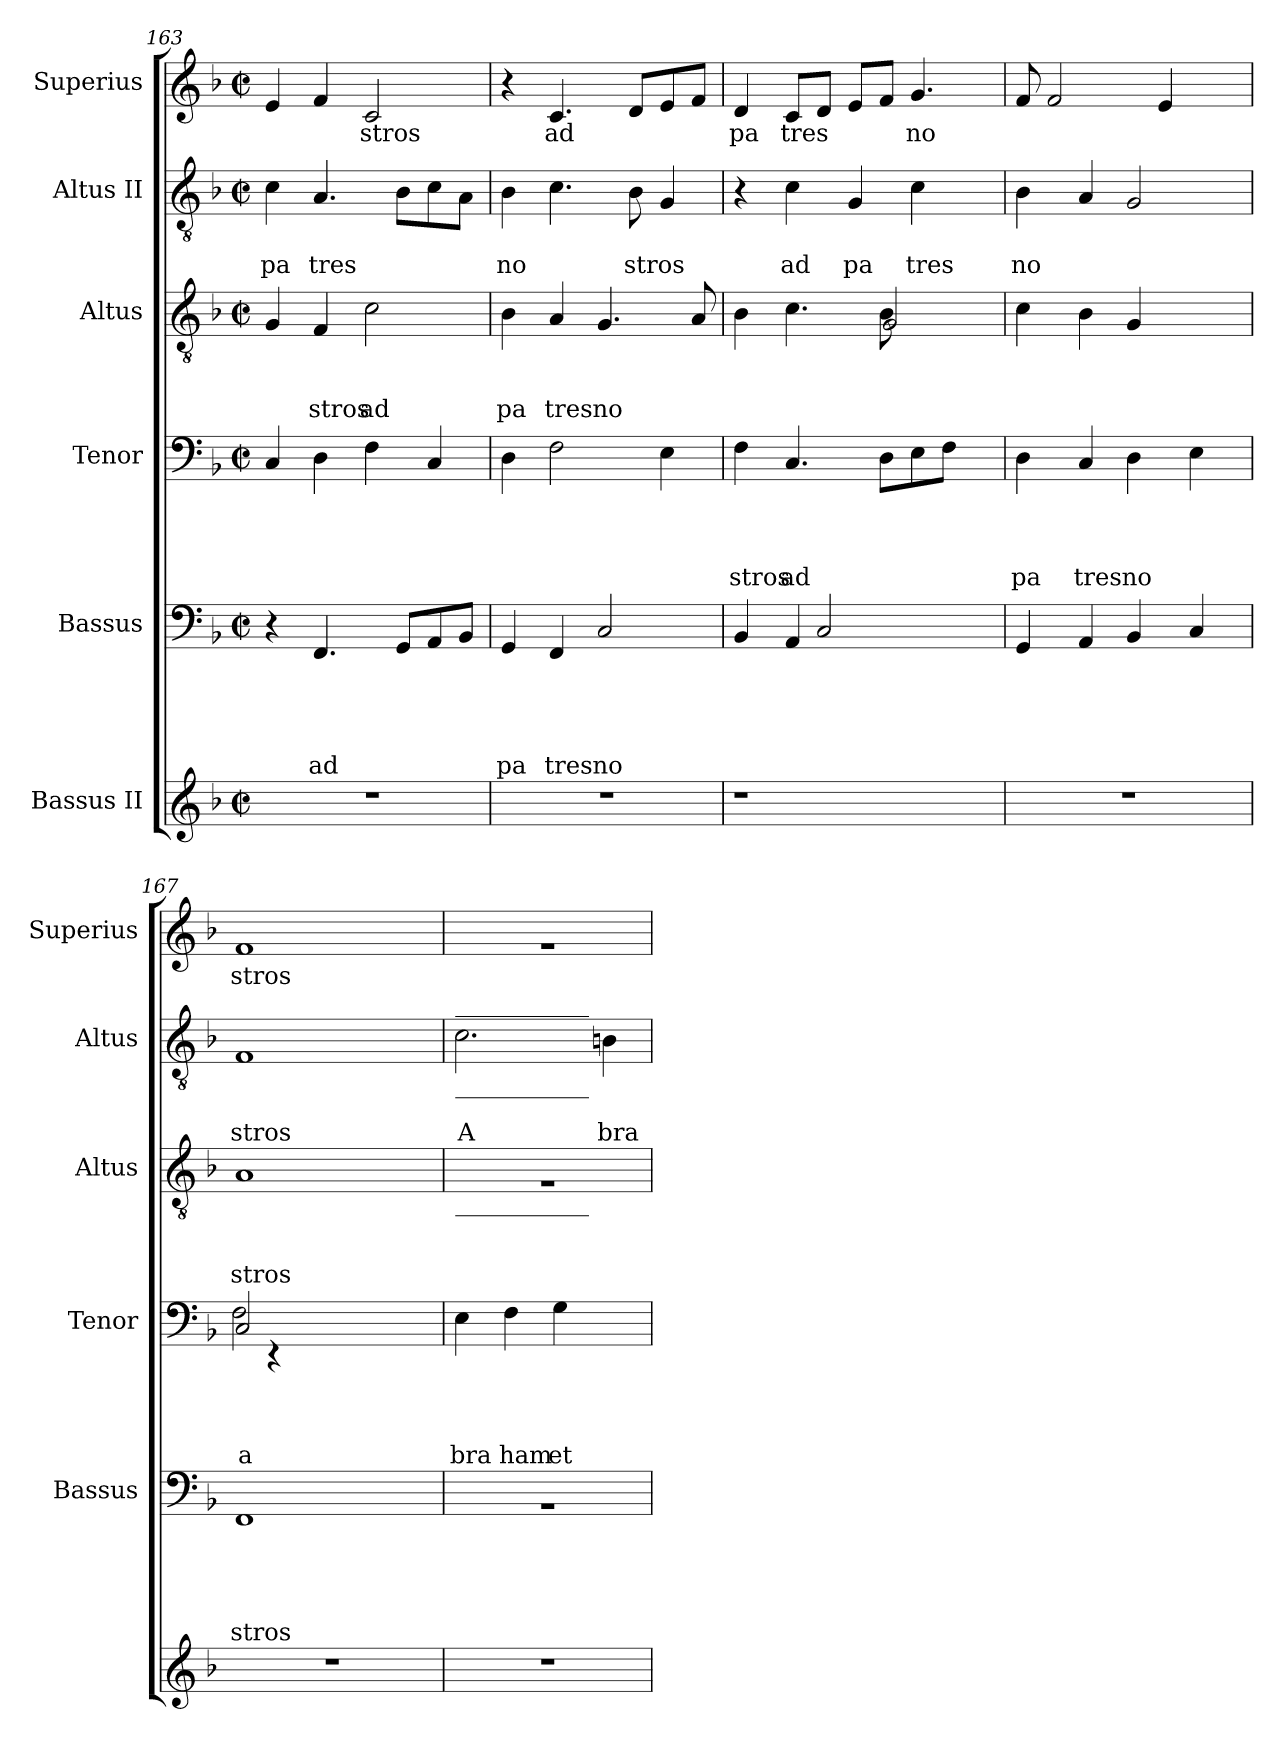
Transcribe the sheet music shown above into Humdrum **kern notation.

**kern	**kern	**text	**text	**text	**text	**text	**kern	**text	**text	**text	**text	**kern	**text	**text	**text	**kern	**text	**text	**kern	**text
*part6	*part5	*part5	*part5	*part5	*part5	*part5	*part4	*part4	*part4	*part4	*part4	*part3	*part3	*part3	*part3	*part2	*part2	*part2	*part1	*part1
*staff6	*staff5	*staff5	*staff5	*staff5	*staff5	*staff5	*staff4	*staff4	*staff4	*staff4	*staff4	*staff3	*staff3	*staff3	*staff3	*staff2	*staff2	*staff2	*staff1	*staff1
*I"Bassus II	*I"Bassus	*	*	*	*	*	*I"Tenor	*	*	*	*	*I"Altus	*	*	*	*I"Altus II	*	*	*I"Superius	*
*	*I'Bassus	*	*	*	*	*	*I'Tenor	*	*	*	*	*I'Altus	*	*	*	*I'Altus	*	*	*I'Superius	*
*clefG2	*clefF4	*	*	*	*	*	*clefF4	*	*	*	*	*clefGv2	*	*	*	*clefGv2	*	*	*clefG2	*
*k[b-]	*k[b-]	*	*	*	*	*	*k[b-]	*	*	*	*	*k[b-]	*	*	*	*k[b-]	*	*	*k[b-]	*
*F:	*F:	*	*	*	*	*	*F:	*	*	*	*	*F:	*	*	*	*F:	*	*	*F:	*
*M2/2	*M2/2	*	*	*	*	*	*M2/2	*	*	*	*	*M2/2	*	*	*	*M2/2	*	*	*M2/2	*
*met(c|)	*met(c|)	*	*	*	*	*	*met(c|)	*	*	*	*	*met(c|)	*	*	*	*met(c|)	*	*	*met(c|)	*
=163	=163	=163	=163	=163	=163	=163	=163	=163	=163	=163	=163	=163	=163	=163	=163	=163	=163	=163	=163	=163
!	!	!	!	!	!	!	!	!	!	!	!	!	!	!	!	!	!	!LO:LY:b	!	!
1r	4r	.	.	.	.	.	4C/	.	.	.	.	4G/	.	.	.	4c\	.	pa	4e/	.
!	!	!	!	!	!	!LO:LY:b	!	!	!	!	!	!	!	!	!LO:LY:b	!	!	!LO:LY:b	!	!
.	4.FF/	.	.	.	.	ad	4D\	.	.	.	.	4F/	.	.	stros	4.A/	.	tres	4f/	.
!	!	!	!	!	!	!	!	!	!	!	!	!	!	!	!LO:LY:b	!	!	!	!	!LO:LY:b
.	.	.	.	.	.	.	4F\	.	.	.	.	2c\	.	.	ad	.	.	.	2c/	stros
.	8GG/L	.	.	.	.	.	.	.	.	.	.	.	.	.	.	8B-\L	.	.	.	.
.	8AA/	.	.	.	.	.	4C/	.	.	.	.	.	.	.	.	8c\	.	.	.	.
.	8BB-/J	.	.	.	.	.	.	.	.	.	.	.	.	.	.	8A\J	.	.	.	.
=164	=164	=164	=164	=164	=164	=164	=164	=164	=164	=164	=164	=164	=164	=164	=164	=164	=164	=164	=164	=164
!	!	!	!	!	!	!LO:LY:b	!	!	!	!	!	!	!	!	!LO:LY:b	!	!	!LO:LY:b	!	!
1r	4GG/	.	.	.	.	pa	4D\	.	.	.	.	4B-\	.	.	pa	4B-\	.	no	4r	.
!	!	!	!	!	!	!LO:LY:b	!	!	!	!	!	!	!	!	!LO:LY:b	!	!	!	!	!LO:LY:b
.	4FF/	.	.	.	.	tres	2F\	.	.	.	.	4A/	.	.	tres	4.c\	.	.	4.c/	ad
!	!	!	!	!	!	!LO:LY:b	!	!	!	!	!	!	!	!	!LO:LY:b	!	!	!	!	!
.	2C/	.	.	.	.	no	.	.	.	.	.	4.G/	.	.	no	.	.	.	.	.
!	!	!	!	!	!	!	!	!	!	!	!	!	!	!	!	!	!	!LO:LY:b	!	!
.	.	.	.	.	.	.	.	.	.	.	.	.	.	.	.	8B-\	.	stros	8d/L	.
.	.	.	.	.	.	.	4E\	.	.	.	.	.	.	.	.	4G/	.	.	8e/	.
.	.	.	.	.	.	.	.	.	.	.	.	8A/	.	.	.	.	.	.	8f/J	.
=165	=165	=165	=165	=165	=165	=165	=165	=165	=165	=165	=165	=165	=165	=165	=165	=165	=165	=165	=165	=165
*	*^	*	*	*	*	*	*	*	*	*	*	*	*	*	*	*	*	*	*	*
!	!	!	!	!	!	!	!	!	!	!	!	!LO:LY:b	!	!	!	!	!	!	!	!	!LO:LY:b
*	*	*	*	*	*	*	*	*	*	*	*	*	*^	*	*	*	*	*	*	*	*
1r	4BB-/	4.ryy	.	.	.	.	.	4F\	.	.	.	stros	4B-\	2ryy	.	.	.	4r	.	.	4d/	pa
!	!	!	!	!	!	!	!	!	!	!	!	!LO:LY:b	!	!	!	!	!	!	!	!LO:LY:b	!	!LO:LY:b
.	4AA/	.	.	.	.	.	.	4.C/	.	.	.	ad	4.c\	.	.	.	.	4c\	.	ad	8c/L	tres
.	.	2C/	.	.	.	.	.	.	.	.	.	.	.	.	.	.	.	.	.	.	8d/J	.
!	!	!	!	!	!	!	!	!	!	!	!	!	!	!	!	!	!	!	!	!LO:LY:b	!	!
.	4ryy	.	.	.	.	.	.	.	.	.	.	.	.	8ryy	.	.	.	4G/	.	pa	8e/L	.
.	.	.	.	.	.	.	.	8D\L	.	.	.	.	8B-\	2G/	.	.	.	.	.	.	8f/J	.
!	!	!	!	!	!	!	!	!	!	!	!	!	!	!	!	!	!	!	!	!LO:LY:b	!	!LO:LY:b
.	4.ryy	.	.	.	.	.	.	8E\	.	.	.	.	4.ryy	.	.	.	.	4c\	.	tres	4.g/	no
.	.	4ryy	.	.	.	.	.	8F\J	.	.	.	.	.	.	.	.	.	.	.	.	.	.
8ryy	.	.	.	.	.	.	.	8ryy	.	.	.	.	.	.	.	.	.	8ryy	.	.	.	.
*	*v	*v	*	*	*	*	*	*	*	*	*	*	*v	*v	*	*	*	*	*	*	*	*
=166	=166	=166	=166	=166	=166	=166	=166	=166	=166	=166	=166	=166	=166	=166	=166	=166	=166	=166	=166	=166
!	!	!	!	!	!	!	!	!	!	!	!LO:LY:b	!	!	!	!	!	!	!LO:LY:b	!	!
1r	4GG/	.	.	.	.	.	4D\	.	.	.	pa	4c\	.	.	.	4B-\	.	no	8f/	.
.	.	.	.	.	.	.	.	.	.	.	.	.	.	.	.	.	.	.	2f/	.
!	!	!	!	!	!	!	!	!	!	!	!LO:LY:b	!	!	!	!	!	!	!	!	!
.	4AA/	.	.	.	.	.	4C/	.	.	.	tres	4B-\	.	.	.	4A/	.	.	.	.
!	!	!	!	!	!	!	!	!	!	!	!LO:LY:b	!	!	!	!	!	!	!	!	!
.	4BB-/	.	.	.	.	.	4D\	.	.	.	no	4G/	.	.	.	2G/	.	.	.	.
.	.	.	.	.	.	.	.	.	.	.	.	.	.	.	.	.	.	.	4e/	.
.	4C/	.	.	.	.	.	4E\	.	.	.	.	4ryy	.	.	.	.	.	.	.	.
.	.	.	.	.	.	.	.	.	.	.	.	.	.	.	.	.	.	.	8ryy	.
=167	=167	=167	=167	=167	=167	=167	=167	=167	=167	=167	=167	=167	=167	=167	=167	=167	=167	=167	=167	=167
!	!	!	!	!	!	!LO:LY:b	!	!	!	!	!LO:LY:b	!	!	!	!	!	!	!	!	!
*	*	*	*	*	*	*	*^	*	*	*	*	*	*	*	*	*	*	*	*	*
*	*	*	*	*	*	*	*	*^	*	*	*	*	*	*	*	*	*	*	*	*	*
!	!	!	!	!	!	!	!	!	!	!	!	!	!LO:LY:b	!	!	!	!LO:LY:b	!	!	!LO:LY:b	!	!LO:LY:b
1r	1FF	.	.	.	.	stros	2C/	8ryy	2F\	.	.	.	a	1A	.	.	stros	1F	.	stros	1f	stros
.	.	.	.	.	.	.	.	4rEE	.	.	.	.	.	.	.	.	.	.	.	.	.	.
.	.	.	.	.	.	.	.	2ryy	.	.	.	.	.	.	.	.	.	.	.	.	.	.
.	.	.	.	.	.	.	2ryy	.	2ryy	.	.	.	.	.	.	.	.	.	.	.	.	.
.	.	.	.	.	.	.	.	8ryy	.	.	.	.	.	.	.	.	.	.	.	.	.	.
*	*	*	*	*	*	*	*	*v	*v	*	*	*	*	*	*	*	*	*	*	*	*	*
!!LO:PB:g=z
=168	=168	=168	=168	=168	=168	=168	=168	=168	=168	=168	=168	=168	=168	=168	=168	=168	=168	=168	=168	=168	=168
!	!	!	!	!	!	!	!	!	!	!	!	!	!	!	!	!	!LO:TX:a:t=___________	!	!	!	!
!	!	!	!	!	!	!	!	!	!	!	!	!	!	!	!	!	!LO:TX:b:t=___________	!	!	!	!
!	!	!	!	!	!	!	!	!	!	!	!	!	!LO:TX:b:t=___________	!	!	!	!	!	!	!	!
!	!	!	!	!	!	!	!	!	!	!	!	!LO:LY:b	!	!	!	!	!	!	!LO:LY:b	!	!
*	*	*	*	*	*	*	*v	*v	*	*	*	*	*	*	*	*	*	*	*	*	*
1r	1rC	.	.	.	.	.	4E\	.	.	.	bra	1rA	.	.	.	2.c\	.	A	1ra	.
!	!	!	!	!	!	!	!	!	!	!	!LO:LY:b	!	!	!	!	!	!	!	!	!
.	.	.	.	.	.	.	4F\	.	.	.	ham	.	.	.	.	.	.	.	.	.
!	!	!	!	!	!	!	!	!	!	!	!LO:LY:b	!	!	!	!	!	!	!	!	!
.	.	.	.	.	.	.	4G\	.	.	.	et	.	.	.	.	.	.	.	.	.
!	!	!	!	!	!	!	!	!	!	!	!	!	!	!	!	!	!	!LO:LY:b	!	!
.	.	.	.	.	.	.	4ryy	.	.	.	.	.	.	.	.	4B\	.	bra	.	.
=	=	=	=	=	=	=	=	=	=	=	=	=	=	=	=	=	=	=	=	=
*-	*-	*-	*-	*-	*-	*-	*-	*-	*-	*-	*-	*-	*-	*-	*-	*-	*-	*-	*-	*-
